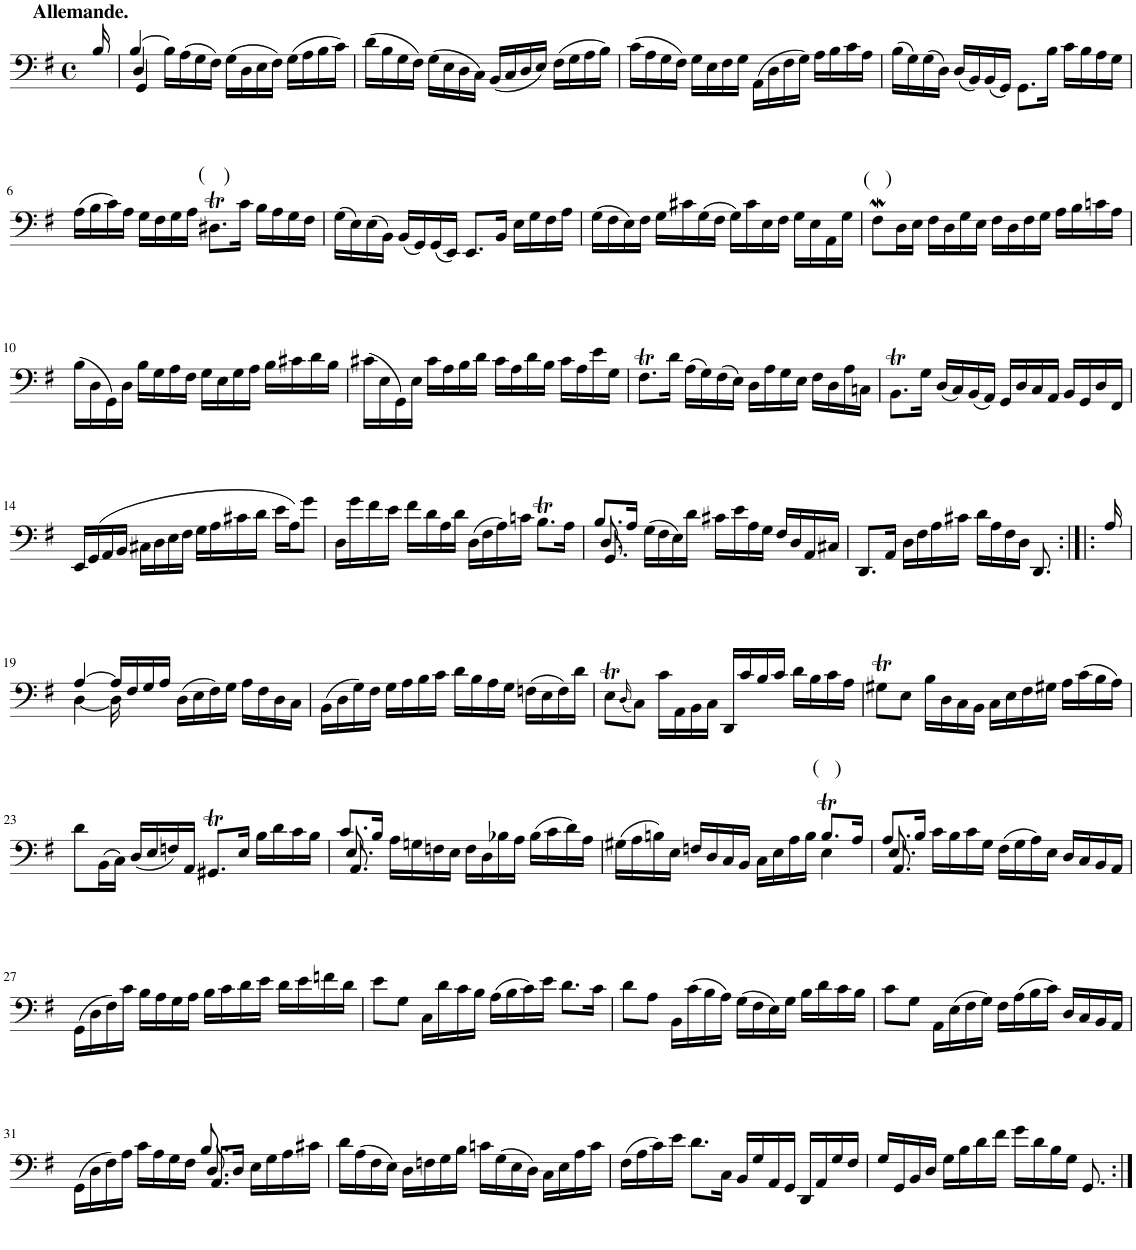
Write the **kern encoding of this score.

**kern
*part1
*staff1
*I"Violoncello
*I'Vc.
!!LO:PB:g=z
*clefF4
*k[f#]
*M4/4
*met(c)
=1
!LO:TX:a:B:t=Allemande.
16B/
=2
*^
*	*^
[4B/	4D/	4GG/
16B\LL]	4ryy	4ryy
(16A\	.	.
16G\	.	.
16F#\JJ)	.	.
(16G\LL	2ryy	2ryy
16D\	.	.
16E\	.	.
16F#\JJ)	.	.
(16G\LL	.	.
16A\	.	.
16B\	.	.
16c\JJ)	.	.
*v	*v	*v
=3
(16d\LL
16B\
16G\
16F#\JJ)
(16G\LL
16E\
16D\
16C\JJ)
(16BB/LL
16C/
16D/
16E/JJ)
(16F#\LL
16G\
16A\
16B\JJ)
=4
(16c\LL
16A\
16G\
16F#\JJ)
16G\LL
16E\
16F#\
16G\JJ
(16AA\LL
16D\
16F#\
16G\JJ)
16A\LL
16B\
16c\
16A\JJ
=5
(16B\LL
16G\)
(16G\
16D\JJ)
(16D/LL
16BB/)
(16BB/
16GG/JJ)
8.GG\L
16B\Jk
16c\LL
16B\
16A\
16G\JJ
!!LO:LB:g=z
=6
(16A\LL
16B\
16c\)
16A\JJ
16G\LL
16F#\
16G\
16A\JJ
!LO:TX:a:t=)
!LO:TX:a:t=(
8.D#Xt\L
16c\Jk
16B\LL
16A\
16G\
16F#\JJ
=7
(16G\LL
16E\)
(16E\
16BB\JJ)
(16BB/LL
16GG/)
(16GG/
16EE/JJ)
8.EE/L
16BB/Jk
16E\LL
16G\
16F#\
16A\JJ
=8
(16G\LL
16F#\
16E\)
16F#\JJ
16G\LL
16c#X\
(16G\
16F#\JJ
16G\LL)
16c#\
16E\
16F#\JJ
16G\LL
16E\
16AA\
16G\JJ
=9
!LO:TX:a:t=)
!LO:TX:a:t=(
8F#W\L
16D\L
16E\JJ
16F#\LL
16D\
16G\
16E\JJ
16F#\LL
16D\
16F#\
16G\JJ
16A\LL
16B\
16cn\
16A\JJ
!!LO:LB:g=z
=10
(16B\LL
16D\
16GG\)
16D\JJ
16B\LL
16G\
16A\
16F#\JJ
16G\LL
16E\
16G\
16A\JJ
16B\LL
16c#X\
16d\
16B\JJ
=11
(16c#X\LL
16E\
16GG\)
16E\JJ
16c#\LL
16A\
16B\
16d\JJ
16c#\LL
16A\
16d\
16B\JJ
16c#\LL
16A\
16e\
16G\JJ
=12
8.F#t\L
16d\Jk
(16A\LL
16G\)
(16F#\
16E\JJ)
16D\LL
16A\
16G\
16E\JJ
16F#\LL
16D\
16A\
16Cn\JJ
=13
8.BBt\L
16G\Jk
(16D/LL
16C/)
(16BB/
16AA/JJ)
16GG/LL
16D/
16C/
16AA/JJ
16BB/LL
16GG/
16D/
16FF#/JJ
!!LO:LB:g=z
=14
16EE/LL
(16GG/
16AA/
16BB/JJ
16C#X\LL
16D\
16E\
16F#\JJ
16G\LL
16A\
16c#X\
16d\JJ
16e\LL
16A\J)
8g\J
=15
16D\LL
16g\
16f#\
16e\JJ
16f#\LL
16d\
16A\
16d\JJ
(16D\LL
16F#\
16A\)
16cn\JJ
8.Bt\L
16A\Jk
=16
*^
*	*^
8.B/L	8.D/	8.GG/
16A/Jk	16ryy	16ryy
(16G\LL	4ryy	4ryy
16F#\	.	.
16E\)	.	.
16d\JJ	.	.
16c#X\LL	2ryy	2ryy
16e\	.	.
16A\	.	.
16G\JJ	.	.
16F#/LL	.	.
16D/	.	.
16AA/	.	.
16C#X/JJ	.	.
*v	*v	*v
=17
8.DD/L
16AA/Jk
16D\LL
16F#\
16A\
16c#X\JJ
16d\LL
16A\
16F#\
16D\JJ
8.DD/
=18:|!|:
16A/
!!LO:LB:g=z
=19
*^
[4A/	[4D\
16A/LL]	16D\]
16F#/	16ryy
16G/	8ryy
16A/JJ	.
(16D\LL	2ryy
16E\	.
16F#\)	.
16G\JJ	.
16A\LL	.
16F#\	.
16D\	.
16C\JJ	.
*v	*v
=20
(16BB\LL
16D\
16G\)
16F#\JJ
16G\LL
16A\
16B\
16c\JJ
16d\LL
16B\
16A\
16G\JJ
(16Fn\LL
16E\
16F\)
16d\JJ
=21
8ET\L
(16qD/
8C\J)
16c\LL
16AA\
16BB\
16C\JJ
16DD/LL
16c/
16B/
16c/JJ
16d\LL
16B\
16c\
16A\JJ
=22
8G#Xt\L
8E\J
16B\LL
16D\
16C\
16BB\JJ
16C\LL
16E\
16F#\
16G#X\JJ
16A\LL
(16c\
16B\
16A\JJ)
!!LO:LB:g=z
=23
8d\L
(16BB\L
16C\JJ)
(16D/LL
16E/
16Fn/)
16AA/JJ
8.GG#Xt/L
16E/Jk
16B\LL
16d\
16c\
16B\JJ
=24
*^
*	*^
8.c/L	8.E/	8.AA/
16B/Jk	16ryy	16ryy
16A\LL	4ryy	4ryy
16Gn\	.	.
16Fn\	.	.
16E\JJ	.	.
16F\LL	2ryy	2ryy
16D\	.	.
16B-X\	.	.
16A\JJ	.	.
(16B-\LL	.	.
16c\	.	.
16d\)	.	.
16A\JJ	.	.
*	*v	*v
=25	=25
(16G#X\LL	2.ryy
16A\	.
16Bn\)	.
16E\JJ	.
16Fn/LL	.
16D/	.
16C/	.
16BB/JJ	.
16C\LL	.
16E\	.
16A\	.
16B\JJ	.
!LO:TX:a:t=(	!
!LO:TX:a:t=)	!
8.Bt/L	4E\
16A/Jk	.
=26	=26
*	*^
8.A/L	8.E/	8.AA/
16B/Jk	16ryy	16ryy
16c\LL	4ryy	4ryy
16B\	.	.
16c\	.	.
16G\JJ	.	.
(16F#\LL	2ryy	2ryy
16G\	.	.
16A\)	.	.
16E\JJ	.	.
16D/LL	.	.
16C/	.	.
16BB/	.	.
16AA/JJ	.	.
*v	*v	*v
!!LO:LB:g=z
=27
(16GG\LL
16D\
16F#\)
16c\JJ
16B\LL
16A\
16G\
16A\JJ
16B\LL
16c\
16d\
16e\JJ
16d\LL
16e\
16fn\
16d\JJ
=28
8e\L
8G\J
16C\LL
16d\
16c\
16B\JJ
(16A\LL
16B\
16c\)
16e\JJ
8.d\L
16c\Jk
=29
8d\L
8A\J
16BB\LL
(16c\
16B\
16A\JJ)
(16G\LL
16F#\
16E\)
16G\JJ
16B\LL
16d\
16c\
16B\JJ
=30
8c\L
8G\J
16AA\LL
(16E\
16F#\
16G\JJ)
16F#\LL
(16A\
16B\
16c\JJ)
16D/LL
16C/
16BB/
16AA/JJ
!!LO:LB:g=z
=31
*^
*	*^
(16GG\LL	2ryy	2ryy
16D\	.	.
16F#\)	.	.
16A\JJ	.	.
16c\LL	.	.
16A\	.	.
16G\	.	.
16F#\JJ	.	.
8.B/	8.D/	8.AA/L
16ryy	16ryy	16D/Jk
16E\LL	4ryy	4ryy
16G\	.	.
16A\	.	.
16c#X\JJ	.	.
*v	*v	*v
=32
16d\LL
(16A\
16F#\
16E\JJ)
16D\LL
16Fn\
16G\
16B\JJ
16cn\LL
(16G\
16E\
16D\JJ)
16C\LL
16E\
16A\
16c\JJ
=33
(16F#\LL
16A\
16c\)
16e\JJ
8.d\L
16C\Jk
16BB/LL
16G/
16AA/
16GG/JJ
16DD/LL
16AA/
16G/
16F#/JJ
=34
16G/LL
16GG/
16BB/
16D/JJ
16G\LL
16B\
16d\
16f#\JJ
16g\LL
16d\
16B\
16G\JJ
8.GG/
=:|!
*-
